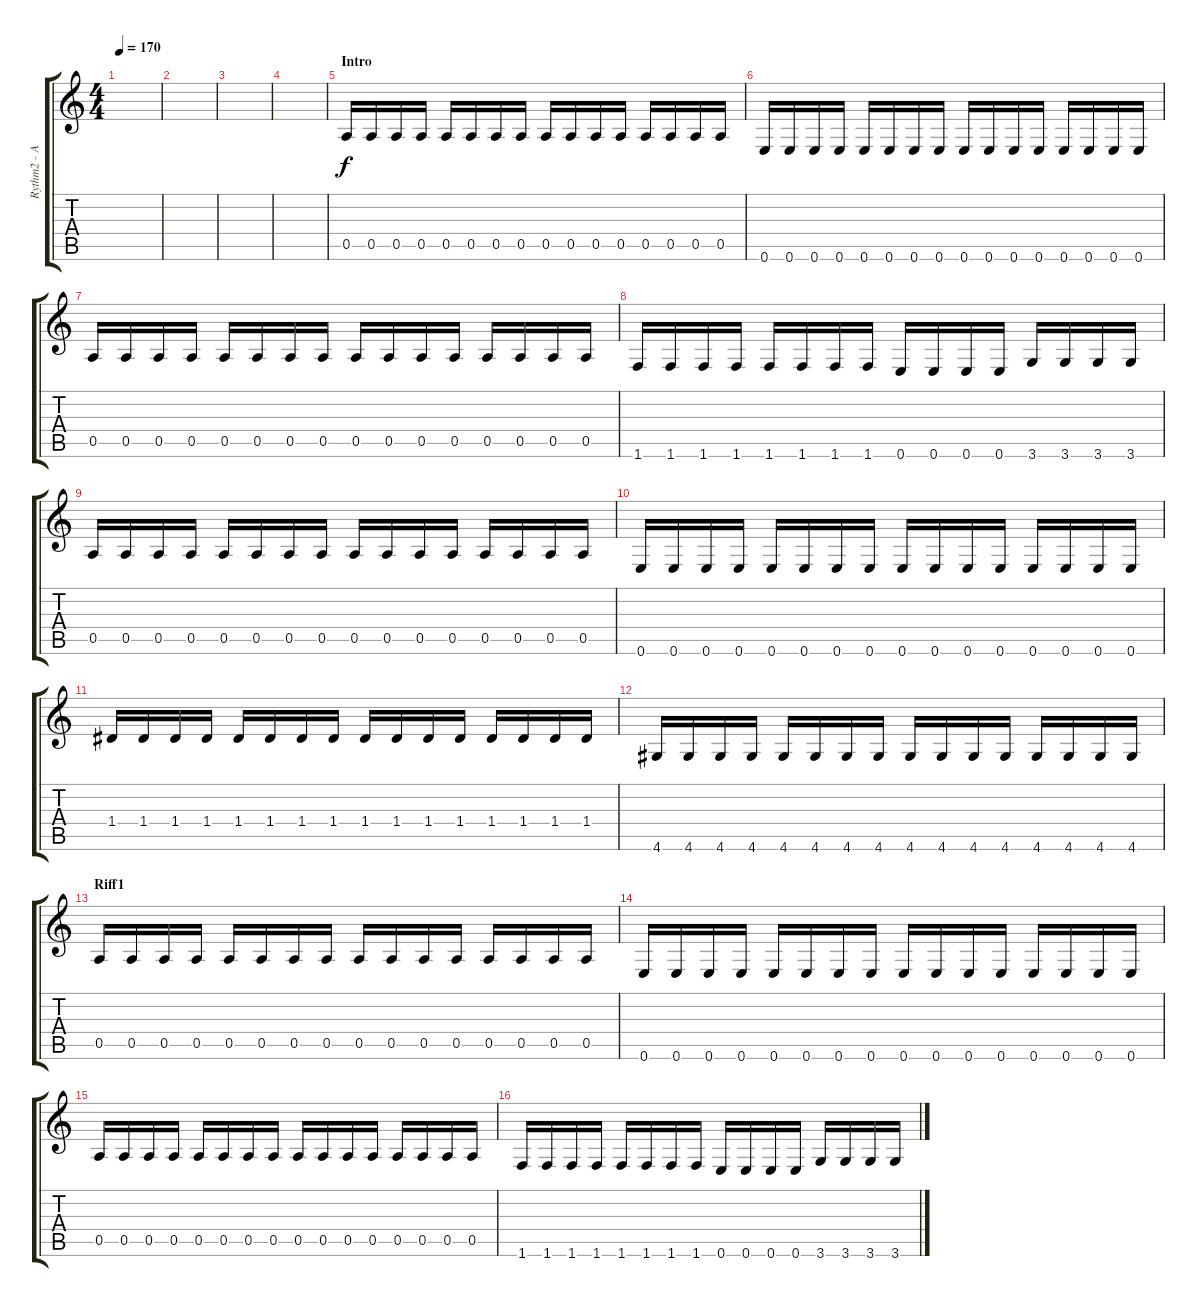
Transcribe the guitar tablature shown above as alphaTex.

\track ("Rythm2 - Andreas Nilsson" "Rythm2 - A") {instrument distortionguitar}
\staff {score tabs}
\tuning (E4 B3 G3 D3 A2 E2) {hide}
\ts (4 4)
\tempo 170
\clef g2
\ks c
|
|
|
|
\section ("" "Intro")
0.5.16 0.5.16 0.5.16 0.5.16 0.5.16 0.5.16 0.5.16 0.5.16 0.5.16 0.5.16 0.5.16 0.5.16 0.5.16 0.5.16 0.5.16 0.5.16 |
0.6.16 0.6.16 0.6.16 0.6.16 0.6.16 0.6.16 0.6.16 0.6.16 0.6.16 0.6.16 0.6.16 0.6.16 0.6.16 0.6.16 0.6.16 0.6.16 |
0.5.16 0.5.16 0.5.16 0.5.16 0.5.16 0.5.16 0.5.16 0.5.16 0.5.16 0.5.16 0.5.16 0.5.16 0.5.16 0.5.16 0.5.16 0.5.16 |
1.6.16 1.6.16 1.6.16 1.6.16 1.6.16 1.6.16 1.6.16 1.6.16 0.6.16 0.6.16 0.6.16 0.6.16 3.6.16 3.6.16 3.6.16 3.6.16 |
0.5.16 0.5.16 0.5.16 0.5.16 0.5.16 0.5.16 0.5.16 0.5.16 0.5.16 0.5.16 0.5.16 0.5.16 0.5.16 0.5.16 0.5.16 0.5.16 |
0.6.16 0.6.16 0.6.16 0.6.16 0.6.16 0.6.16 0.6.16 0.6.16 0.6.16 0.6.16 0.6.16 0.6.16 0.6.16 0.6.16 0.6.16 0.6.16 |
1.4.16 1.4.16 1.4.16 1.4.16 1.4.16 1.4.16 1.4.16 1.4.16 1.4.16 1.4.16 1.4.16 1.4.16 1.4.16 1.4.16 1.4.16 1.4.16 |
4.6.16 4.6.16 4.6.16 4.6.16 4.6.16 4.6.16 4.6.16 4.6.16 4.6.16 4.6.16 4.6.16 4.6.16 4.6.16 4.6.16 4.6.16 4.6.16 |
\section ("" "Riff1")
0.5.16 0.5.16 0.5.16 0.5.16 0.5.16 0.5.16 0.5.16 0.5.16 0.5.16 0.5.16 0.5.16 0.5.16 0.5.16 0.5.16 0.5.16 0.5.16 |
0.6.16 0.6.16 0.6.16 0.6.16 0.6.16 0.6.16 0.6.16 0.6.16 0.6.16 0.6.16 0.6.16 0.6.16 0.6.16 0.6.16 0.6.16 0.6.16 |
0.5.16 0.5.16 0.5.16 0.5.16 0.5.16 0.5.16 0.5.16 0.5.16 0.5.16 0.5.16 0.5.16 0.5.16 0.5.16 0.5.16 0.5.16 0.5.16 |
1.6.16 1.6.16 1.6.16 1.6.16 1.6.16 1.6.16 1.6.16 1.6.16 0.6.16 0.6.16 0.6.16 0.6.16 3.6.16 3.6.16 3.6.16 3.6.16
